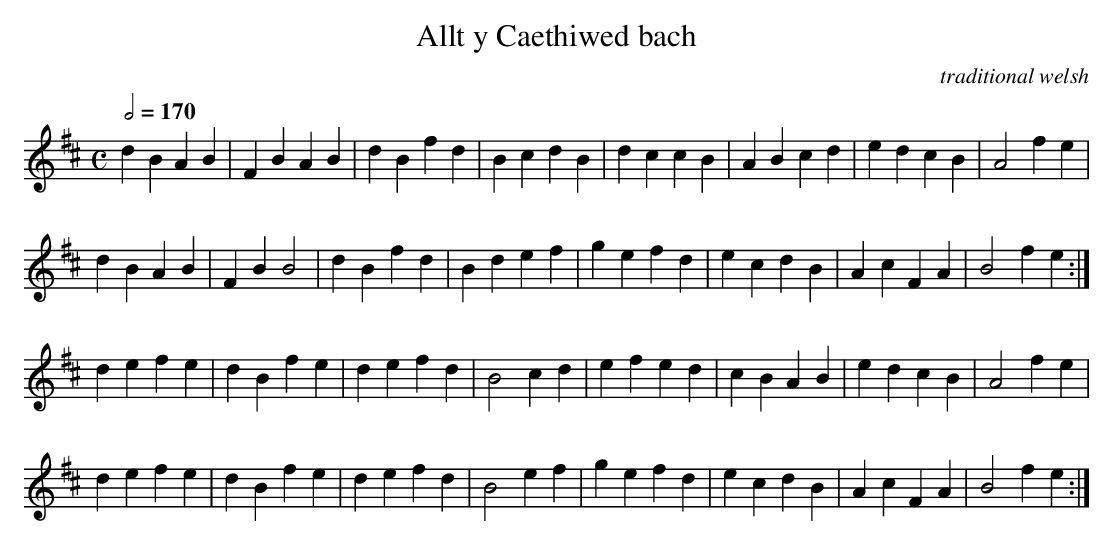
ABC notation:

X:1
T:Allt y Caethiwed bach
O:traditional welsh
M:C
L:1/4
Q:1/2= 170
K:Bm
dBAB|FBAB|dBfd|BcdB|dccB|ABcd|edcB|A2fe|
dBAB|FBB2|dBfd|Bdef|gefd|ecdB|AcFA|B2fe:|
defe|dBfe|defd|B2cd|efed|cBAB|edcB|A2fe|
defe|dBfe|defd|B2ef|gefd|ecdB|AcFA|B2fe:|
